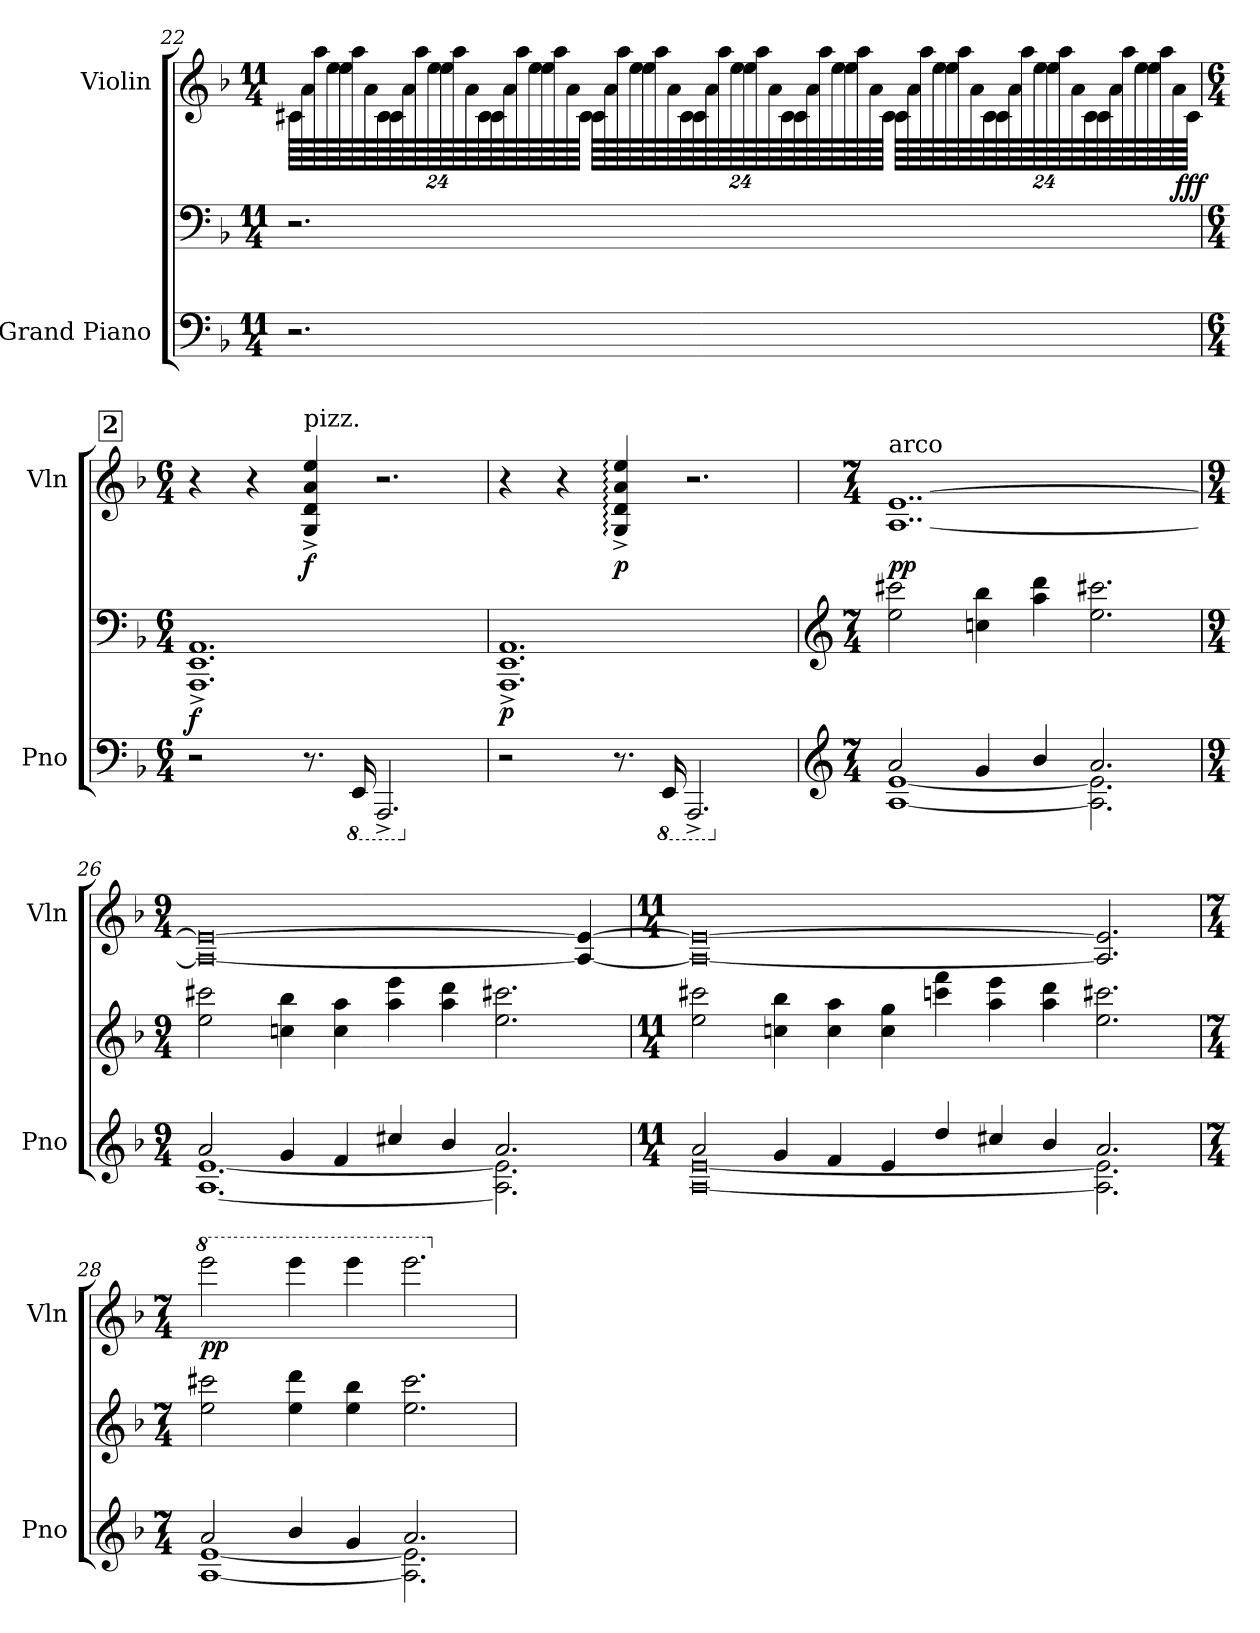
**kern	**kern	**dynam	**kern	**dynam
*part2	*part2	*part2	*part1	*part1
*staff3	*staff2	*staff2/3	*staff1	*staff1
*I"Grand Piano	*	*	*I"Violin	*
*I'Pno	*	*	*I'Vln	*
!!LO:LB:g=z
*clefF4	*clefF4	*	*clefG2	*
*k[b-]	*k[b-]	*	*k[b-]	*
*M11/4	*M11/4	*	*M11/4	*
*	*	*	*Xbrackettup	*
=22	=22	=22	=22	=22
2.r	2.r	.	96c#X\LLLL	.
.	.	.	96a\	.
.	.	.	96aa\	.
.	.	.	96ee\	.
.	.	.	96ee\	.
.	.	.	96aa\	.
.	.	.	96a\	.
.	.	.	96c#\	.
.	.	.	96c#\	.
.	.	.	96a\	.
.	.	.	96aa\	.
.	.	.	96ee\	.
.	.	.	96ee\	.
.	.	.	96aa\	.
.	.	.	96a\	.
.	.	.	96c#\	.
.	.	.	96c#\	.
.	.	.	96a\	.
.	.	.	96aa\	.
.	.	.	96ee\	.
.	.	.	96ee\	.
.	.	.	96aa\	.
.	.	.	96a\	.
.	.	.	96c#\JJJJ	.
.	.	.	96c#\LLLL	.
.	.	.	96a\	.
.	.	.	96aa\	.
.	.	.	96ee\	.
.	.	.	96ee\	.
.	.	.	96aa\	.
.	.	.	96a\	.
.	.	.	96c#\	.
.	.	.	96c#\	.
.	.	.	96a\	.
.	.	.	96aa\	.
.	.	.	96ee\	.
.	.	.	96ee\	.
.	.	.	96aa\	.
.	.	.	96a\	.
.	.	.	96c#\	.
.	.	.	96c#\	.
.	.	.	96a\	.
.	.	.	96aa\	.
.	.	.	96ee\	.
.	.	.	96ee\	.
.	.	.	96aa\	.
.	.	.	96a\	.
.	.	.	96c#\JJJJ	.
.	.	.	96c#\LLLL	.
.	.	.	96a\	.
.	.	.	96aa\	.
.	.	.	96ee\	.
.	.	.	96ee\	.
.	.	.	96aa\	.
.	.	.	96a\	.
.	.	.	96c#\	.
.	.	.	96c#\	.
.	.	.	96a\	.
.	.	.	96aa\	.
.	.	.	96ee\	.
.	.	.	96ee\	.
.	.	.	96aa\	.
.	.	.	96a\	.
.	.	.	96c#\	.
.	.	.	96c#\	.
.	.	.	96a\	.
.	.	.	96aa\	.
.	.	.	96ee\	.
.	.	.	96ee\	.
.	.	.	96aa\	.
.	.	.	96a\	.
!	!	!	!	!LO:DY:b
.	.	.	96c#\JJJJ	fff
!!LO:LB:g=z
!!LO:REH:place=s1:a:B:fs=14:t=2
=23	=23	=23	=23	=23
*M6/4	*M6/4	*	*M6/4	*
!	!	!LO:DY:b	!	!
2r	1.AAA^ 1.EE^ 1.AA^	f	4r	.
.	.	.	4r	.
!	!	!	!LO:TX:a:t=pizz.	!
!	!	!	!	!LO:DY:b
8.r	.	.	4G/^ 4d/^ 4a/^ 4ee/^	f
*8ba	*	*	*	*
16EEE/	.	.	.	.
2.AAAA^/	.	.	2.r	.
=24	=24	=24	=24	=24
*X8ba	*	*	*	*
!	!	!LO:DY:b	!	!
2r	1.AAA^ 1.EE^ 1.AA^	p	4r	.
.	.	.	4r	.
!	!	!	!	!LO:DY:b
8.r	.	.	4G/:^ 4d/:^ 4a/:^ 4ee/:^	p
*8ba	*	*	*	*
16EEE/	.	.	.	.
2.AAAA^/	.	.	2.r	.
=25	=25	=25	=25	=25
*clefG2	*clefG2	*	*	*
*M7/4	*M7/4	*	*M7/4	*
*X8ba	*	*	*	*
*^	*	*	*	*
!	!	!	!	!LO:TX:a:t=arco	!
!	!	!	!	!	!LO:DY:b
2a/	[1A [1e	2ee\ 2ccc#X\	.	[1..A [1..e	pp
4g/	.	4ccn\ 4bb-\	.	.	.
4b-/	.	4aa\ 4ddd\	.	.	.
2.a/	2.A\] 2.e\]	2.ee\ 2.ccc#X\	.	.	.
=26	=26	=26	=26	=26	=26
*M9/4	*	*M9/4	*	*M9/4	*
2a/	[1.A [1.e	2ee\ 2ccc#X\	.	0A_ 0e_	.
4g/	.	4ccn\ 4bb-\	.	.	.
4f/	.	4cc\ 4aa\	.	.	.
4cc#X/	.	4aa\ 4eee\	.	.	.
4b-/	.	4aa\ 4ddd\	.	.	.
2.a/	2.A\] 2.e\]	2.ee\ 2.ccc#X\	.	.	.
.	.	.	.	4A/_ 4e/_	.
=27	=27	=27	=27	=27	=27
*M11/4	*	*M11/4	*	*M11/4	*
2a/	[0A [0e	2ee\ 2ccc#X\	.	0A_ 0e_	.
4g/	.	4ccn\ 4bb-\	.	.	.
4f/	.	4cc\ 4aa\	.	.	.
4e/	.	4cc\ 4gg\	.	.	.
4dd/	.	4cccn\ 4fff\	.	.	.
4cc#X/	.	4aa\ 4eee\	.	.	.
4b-/	.	4aa\ 4ddd\	.	.	.
2.a/	2.A\] 2.e\]	2.ee\ 2.ccc#X\	.	2.A/] 2.e/]	.
!!LO:PB:g=z
=28	=28	=28	=28	=28	=28
*M7/4	*	*M7/4	*	*M7/4	*
*	*	*	*	*8va	*
!	!	!	!	!	!LO:DY:b
2a/	[1A [1e	2ee\ 2ccc#X\	.	2eeee\	pp
4b-/	.	4ee\ 4ddd\	.	4eeee\	.
4g/	.	4ee\ 4bb-\	.	4eeee\	.
2.a/	2.A\] 2.e\]	2.ee\ 2.ccc#\	.	2.eeee\	.
*	*	*	*	*X8va	*
*v	*v	*	*	*	*
=	=	=	=	=
*-	*-	*-	*-	*-
